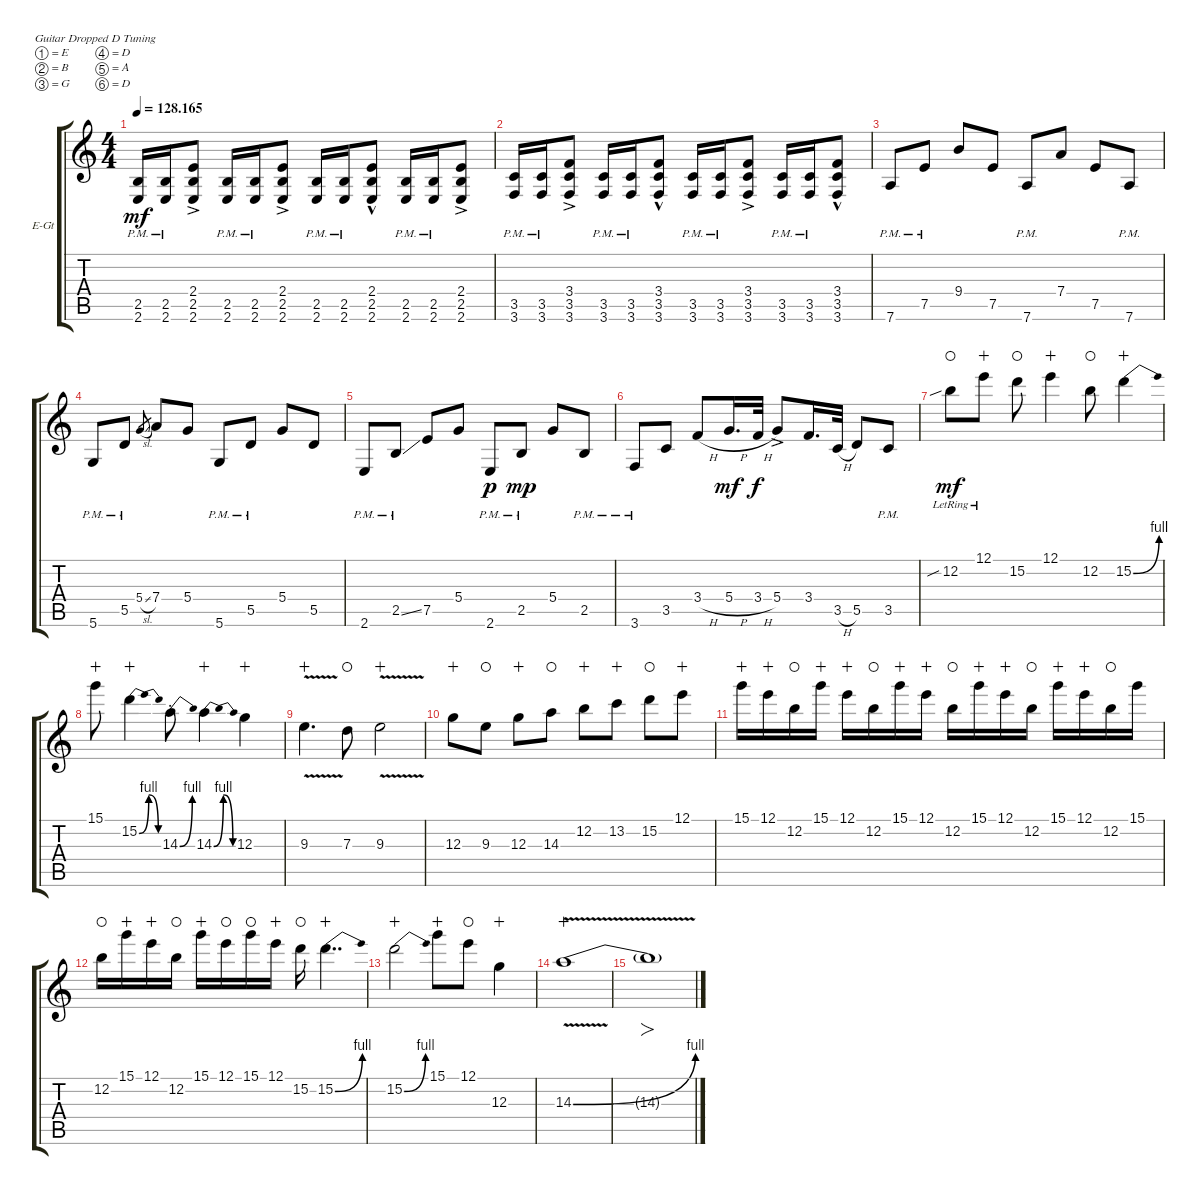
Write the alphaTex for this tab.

\defaultSystemsLayout 4
\bracketExtendMode groupsimilarinstruments
\firstSystemTrackNameOrientation horizontal
\otherSystemsTrackNameOrientation horizontal
\track ("Яков" "E-Gt") {instrument electricguitarclean}
\staff {score tabs}
\tuning (E4 B3 G3 D3 A2 D2)
\ts (4 4)
\tempo
128.165
\accidentals auto
\clef g2
\ottava regular
\simile none
\ks c
(2.6{pm} 2.5{pm}).16{dy mf} (2.6{pm} 2.5{pm}).16 (2.4{ac} 2.5{ac} 2.6{ac}).8 (2.6{pm} 2.5{pm}).16 (2.6{pm} 2.5{pm}).16 (2.4{ac} 2.5{ac} 2.6{ac}).8 (2.6{pm} 2.5{pm}).16 (2.6{pm} 2.5{pm}).16 (2.4{hac} 2.5{hac} 2.6{hac}).8 (2.6{pm} 2.5{pm}).16 (2.6{pm} 2.5{pm}).16 (2.4{ac} 2.5{ac} 2.6{ac}).8 |
(3.6{pm} 3.5{pm}).16 (3.6{pm} 3.5{pm}).16 (3.6{ac} 3.5{ac} 3.4{ac}).8 (3.6{pm} 3.5{pm}).16 (3.6{pm} 3.5{pm}).16 (3.6{hac} 3.5{hac} 3.4{hac}).8 (3.6{pm} 3.5{pm}).16 (3.6{pm} 3.5{pm}).16 (3.6{ac} 3.5{ac} 3.4{ac}).8 (3.6{pm} 3.5{pm}).16 (3.6{pm} 3.5{pm}).16 (3.6{hac} 3.5{hac} 3.4{hac}).8 |
7.6{pm}.8 7.5{pm}.8 9.4.8 7.5.8 7.6{pm}.8 7.4.8 7.5.8 7.6{pm}.8 |
5.6{pm}.8 5.5{pm}.8 5.4{sl}.8{gr} 7.4.8 5.4.8 5.6{pm}.8 5.5{pm}.8 5.4.8 5.5.8 |
2.6{pm}.8 2.5{ss pm}.8 7.5.8 5.4.8 2.6{pm}.8{dy p} 2.5{pm}.8{dy mp} 5.4.8 2.5{pm}.8 |
3.6{pm}.8 3.5.8 3.4{h}.8 5.4{h}.16{d dy mf} 3.4{h}.32{dy f} 5.4{ac}.8 3.4.16{d} 3.5{h}.32 5.5.8 3.5{pm}.8 |
12.2{sib lr}.8{dy mf waho} 12.1{lr}.8{wahc} 15.2.8{waho} 12.1.4{wahc} 12.2.8{waho} 15.2{be (bend 0 0 15 4)}.4{wahc} |
15.1.8{wahc} 15.2{be (bendrelease 0 0 1.7999999999999998 4 20.4 4 30 0)}.4{wahc} 14.3{be (bend 0 0 15 4) st}.8 14.3{be (bendrelease 0 0 10.2 4 20.4 4 30 0)}.4{wahc} 12.3.4{wahc} |
9.3{v}.4{d wahc} 7.3.8{waho} 9.3{v}.2{wahc} |
12.3.8{wahc} 9.3.8{waho} 12.3.8{wahc} 14.3.8{waho} 12.2.8{wahc} 13.2.8{wahc} 15.2.8{waho} 12.1.8{wahc} |
15.1.16{wahc} 12.1.16{wahc} 12.2.16{waho} 15.1.16{wahc} 12.1.16{wahc} 12.2.16{waho} 15.1.16{wahc} 12.1.16{wahc} 12.2.16{waho} 15.1.16{wahc} 12.1.16{wahc} 12.2.16{waho} 15.1.16{wahc} 12.1.16{wahc} 12.2.16{waho} 15.1.16 |
12.2.16{waho} 15.1.16{wahc} 12.1.16{wahc} 12.2.16{waho} 15.1.16{wahc} 12.1.16{waho} 15.1.16{waho} 12.1.16{wahc} 15.2.16{waho} 15.2{be (bend 0 0 21 4)}.4{dd wahc} |
15.2{be (bend 0 0 15 4)}.2{wahc} 15.1.8{wahc} 12.1.8{waho} 12.3.4{wahc} |
14.3{be (bend 0 0 15 4) v}.1{wahc} |
14.3{t}.1{fo}
